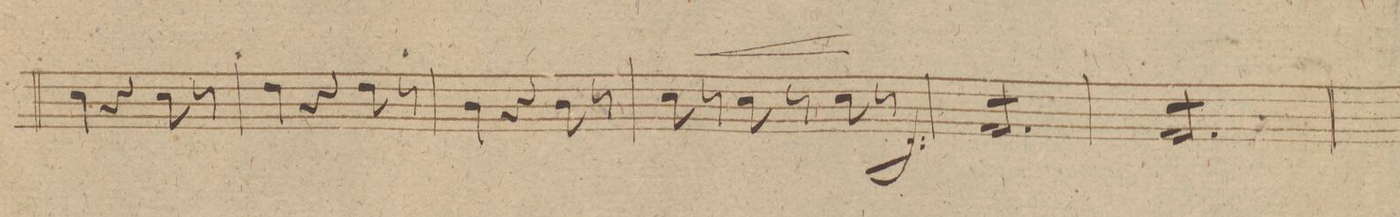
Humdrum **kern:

**kern
*I"Organo.
*clefF4
*k[f#g#c#]
*M3/4
4E\
4r
8E\
8r
=95
4F#\
4r
8F#\
8r
=96
4D\
4r
8D\
8r
=97
8E\
8r
8E\
8r
8E\
8r
=98
*tremolo
8AA/L
8AA/
8AA/
8AA/
8AA/
8AA/J
=99
8AA/L
8AA/
8AA/
8AA/
8AA/
8AA/J
*Xtremolo
=100
*-
